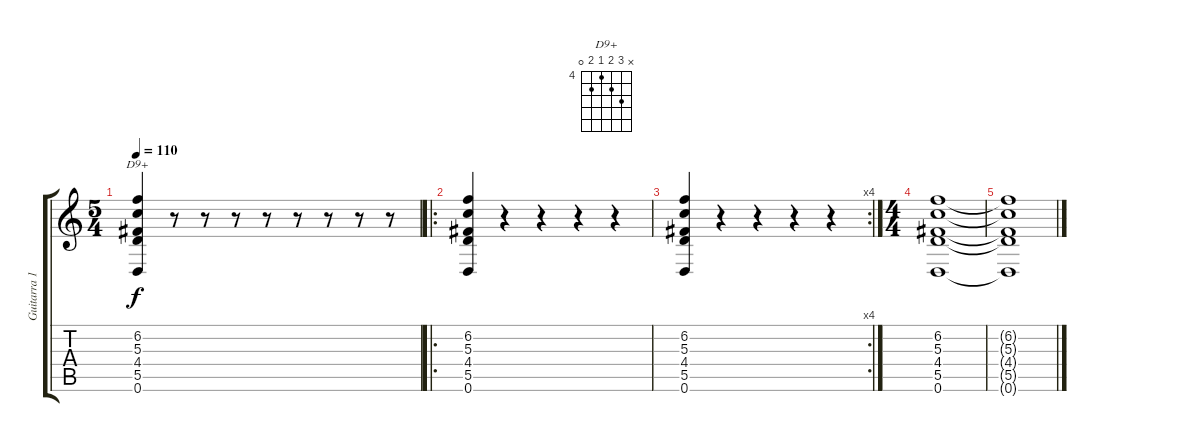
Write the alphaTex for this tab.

\track ("Guitarra 1" "Guitarra 1") {instrument overdrivenguitar}
\staff {score tabs}
\tuning (E4 B3 G3 D3 A2 D2) {hide}
\chord ("D9+" x 6 5 4 5 0) {firstfret 4}
\ts (5 4)
\tempo 110
\clef g2
\ks c
(6.2 5.3 4.4 5.5 0.6).4{ch "D9+" dy f} r.8 r.8 r.8 r.8 r.8 r.8 r.8 r.8 |
\ro
(6.2 5.3 4.4 5.5 0.6).4 r.4 r.4 r.4 r.4 |
\rc 4
(6.2 5.3 4.4 5.5 0.6).4 r.4 r.4 r.4 r.4 |
\ts (4 4)
(6.2 5.3 4.4 5.5 0.6).1 |
(6.2{t} 5.3{t} 4.4{t} 5.5{t} 0.6{t}).1
